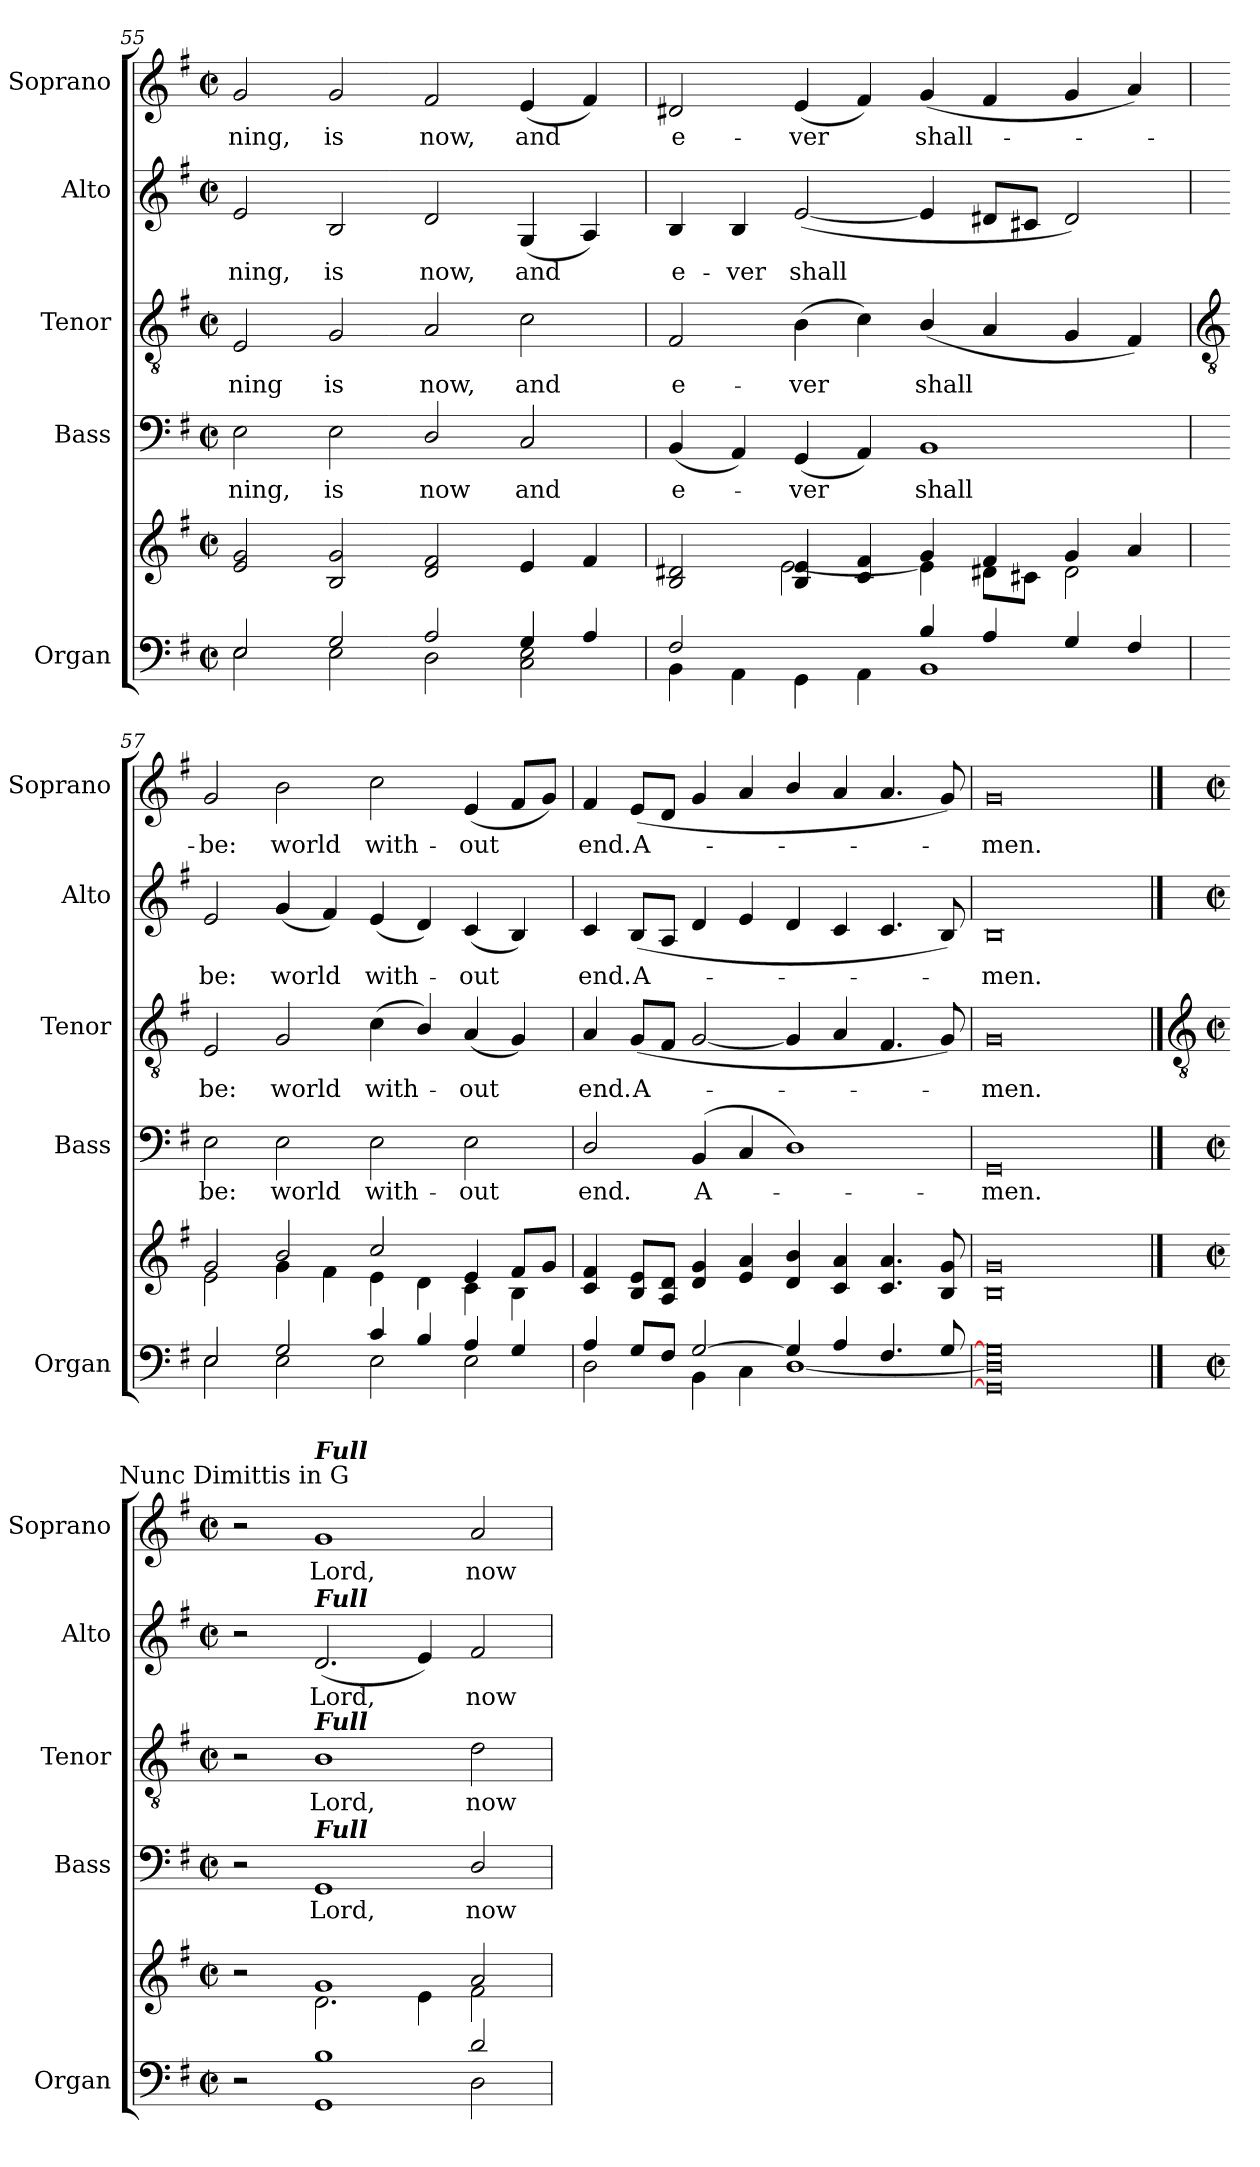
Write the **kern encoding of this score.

**kern	**kern	**kern	**text	**kern	**text	**kern	**text	**kern	**text
*part5	*part5	*part4	*part4	*part3	*part3	*part2	*part2	*part1	*part1
*staff6	*staff5	*staff4	*staff4	*staff3	*staff3	*staff2	*staff2	*staff1	*staff1
*I"Organ	*	*I"Bass	*	*I"Tenor	*	*I"Alto	*	*I"Soprano	*
*I'Organ	*	*I'Bass	*	*I'Tenor	*	*I'Alto	*	*I'Soprano	*
*clefF4	*clefG2	*clefF4	*	*clefGv2	*	*clefG2	*	*clefG2	*
*k[f#]	*k[f#]	*k[f#]	*	*k[f#]	*	*k[f#]	*	*k[f#]	*
*G:	*G:	*G:	*	*G:	*	*G:	*	*G:	*
*M4/2	*M4/2	*M4/2	*	*M4/2	*	*M4/2	*	*M4/2	*
*met(c|)	*met(c|)	*met(c|)	*	*met(c|)	*	*met(c|)	*	*met(c|)	*
=55	=55	=55	=55	=55	=55	=55	=55	=55	=55
*^	*^	*	*	*	*	*	*	*	*
!	!	!	!	!	!LO:LY:b	!	!LO:LY:b	!	!LO:LY:b	!	!LO:LY:b
2E/	2E\	2e/ 2g/	0ryy	2E	-ning,	2E	ning	2e	-ning,	2g	ning,
!	!	!	!	!	!LO:LY:b	!	!LO:LY:b	!	!LO:LY:b	!	!LO:LY:b
2G/	2E\	2B/ 2g/	.	2E	is	2G	is	2B	is	2g	is
!	!	!	!	!	!LO:LY:b	!	!LO:LY:b	!	!LO:LY:b	!	!LO:LY:b
2A/	2D\	2d/ 2f#/	.	2D/	now	2A	now,	2d	now,	2f#	now,
!	!	!	!	!	!LO:LY:b	!	!LO:LY:b	!	!LO:LY:b	!	!LO:LY:b
4G/	2C\ 2E\	4e/	.	2C	and	2c	and	(<4G	and	(<4e	and
4A/	.	4f#/	.	.	.	.	.	4A)	.	4f#)	.
=56	=56	=56	=56	=56	=56	=56	=56	=56	=56	=56	=56
!	!	!	!	!	!LO:LY:b	!	!LO:LY:b	!	!LO:LY:b	!	!LO:LY:b
2F#/	4BB\	2B/ 2d#X/	2ryy	(<4BB	e-	2F#	e-	4B	e-	2d#X	e-
!	!	!	!	!	!	!	!	!	!LO:LY:b	!	!
.	4AA\	.	.	4AA)	.	.	.	4B	-ver	.	.
!	!	!	!	!	!LO:LY:b	!	!LO:LY:b	!	!LO:LY:b	!	!LO:LY:b
2ryy	4GG\	4B/ 4e/	[2e\	(<4GG	ver	(>4B	-ver	(<[2e	shall	(<4e	-ver
.	4AA\	4c/ 4f#/	.	4AA)	.	4c)	.	.	.	4f#)	.
!	!	!	!	!	!LO:LY:b	!	!LO:LY:b	!	!	!	!LO:LY:b
4B/	1BB\	4g/	4e\]	1BB	shall	(<4B/	shall	4e]	.	(<4g	shall-
4A/	.	4f#/	8d#X\L	.	.	4A	.	8d#XL	.	4f#	.
.	.	.	8c#X\J	.	.	.	.	8c#XJ	.	.	.
4G/	.	4g/	2d#\	.	.	4G	.	2d#)	.	4g	.
4F#/	.	4a/	.	.	.	4F#)	.	.	.	4a)	.
!!LO:LB:g=z
=57	=57	=57	=57	=57	=57	=57	=57	=57	=57	=57	=57
*	*	*	*	*	*	*clefGv2	*	*	*	*	*
!	!	!	!	!	!LO:LY:b	!	!LO:LY:b	!	!LO:LY:b	!	!LO:LY:b
2E/	2E\	2g/	2e\	2E	be:	2E	be:	2e	be:	2g	be:
!	!	!	!	!	!LO:LY:b	!	!LO:LY:b	!	!LO:LY:b	!	!LO:LY:b
2G/	2E\	2b/	4g\	2E	world	2G	world	(<4g	world	2b	world
.	.	.	4f#\	.	.	.	.	4f#)	.	.	.
!	!	!	!	!	!LO:LY:b	!	!LO:LY:b	!	!LO:LY:b	!	!LO:LY:b
4c/	2E\	2cc/	4e\	2E	with-	(<4c	with-	(<4e	with-	2cc	with-
4B/	.	.	4d\	.	.	4B/)	.	4d)	.	.	.
!	!	!	!	!	!LO:LY:b	!	!LO:LY:b	!	!LO:LY:b	!	!LO:LY:b
4A/	2E\	4e/	4c\	2E	-out	(<4A	out	(<4c	out	(<4e	-out
4G/	.	8f#/L	4B\	.	.	4G)	.	4B)	.	8f#L	.
.	.	8g/J	.	.	.	.	.	.	.	8gJ)	.
=58	=58	=58	=58	=58	=58	=58	=58	=58	=58	=58	=58
!	!	!	!	!	!LO:LY:b	!	!LO:LY:b	!	!LO:LY:b	!	!LO:LY:b
4A/	2D\	4c/ 4f#/	0ryy	2D/	end.	4A	end.	4c	end.	4f#	end.
!	!	!	!	!	!	!	!LO:LY:b	!	!LO:LY:b	!	!LO:LY:b
8G/L	.	8B/ 8e/L	.	.	.	(<8GL	A-	(<8BL	A-	(<8eL	A-
8F#/J	.	8A/ 8d/J	.	.	.	8F#J	.	8AJ	.	8dJ	.
!	!	!	!	!	!LO:LY:b	!	!	!	!	!	!
[2G/	4BB\	4d/ 4g/	.	(<4BB	A-	[2G	.	4d	.	4g	.
.	4C\	4e/ 4a/	.	4C	.	.	.	4e	.	4a	.
4G/]	[1D\	4d/ 4b/	.	1D)	.	4G]	.	4d	.	4b/	.
4A/	.	4c/ 4a/	.	.	.	4A	.	4c	.	4a	.
4.F#/	.	4.c/ 4.a/	.	.	.	4.F#	.	4.c	.	4.a	.
8G/	.	8B/ 8g/	.	.	.	8G)	.	8B)	.	8g)	.
=59	=59	=59	=59	=59	=59	=59	=59	=59	=59	=59	=59
!	!	!	!	!	!LO:LY:b	!	!LO:LY:b	!	!LO:LY:b	!	!LO:LY:b
0ryy	0GG\] 0D\] 0G\]	0B/ 0g/	0ryy	0GG	men.	0G	men.	0B	men.	0g	men.
!!LO:LB:g=z
==60	==60	==60	==60	==60	==60	==60	==60	==60	==60	==60	==60
*	*	*	*	*	*	*clefGv2	*	*	*	*	*
*M4/2	*	*M4/2	*	*M4/2	*	*M4/2	*	*M4/2	*	*M4/2	*
*met(c|)	*	*met(c|)	*	*met(c|)	*	*met(c|)	*	*met(c|)	*	*met(c|)	*
!	!	!	!	!	!	!	!	!	!	!LO:TX:a:cj:t=Nunc Dimittis in G	!
2ryy	2r	2r	2ryy	2r	.	2r	.	2r	.	2r	.
!	!	!	!	!	!	!	!	!	!	!LO:TX:a:Bi:t=Full	!
!	!	!	!	!	!	!	!	!LO:TX:a:Bi:t=Full	!	!	!
!	!	!	!	!	!	!LO:TX:a:Bi:t=Full	!	!	!	!	!
!	!	!	!	!LO:TX:a:Bi:t=Full	!	!	!	!	!	!	!
!	!	!	!	!	!LO:LY:b	!	!LO:LY:b	!	!LO:LY:b	!	!LO:LY:b
1B/	1GG\	1g/	2.d\	1GG	Lord,	1B	Lord,	(<2.d	Lord,	1g	Lord,
.	.	.	4e\	.	.	.	.	4e)	.	.	.
!	!	!	!	!	!LO:LY:b	!	!LO:LY:b	!	!LO:LY:b	!	!LO:LY:b
2d/	2D\	2a/	2f#\	2D/	now	2d	now	2f#	now	2a	now
*v	*v	*	*	*	*	*	*	*	*	*	*
*	*v	*v	*	*	*	*	*	*	*	*
=	=	=	=	=	=	=	=	=	=
*-	*-	*-	*-	*-	*-	*-	*-	*-	*-
